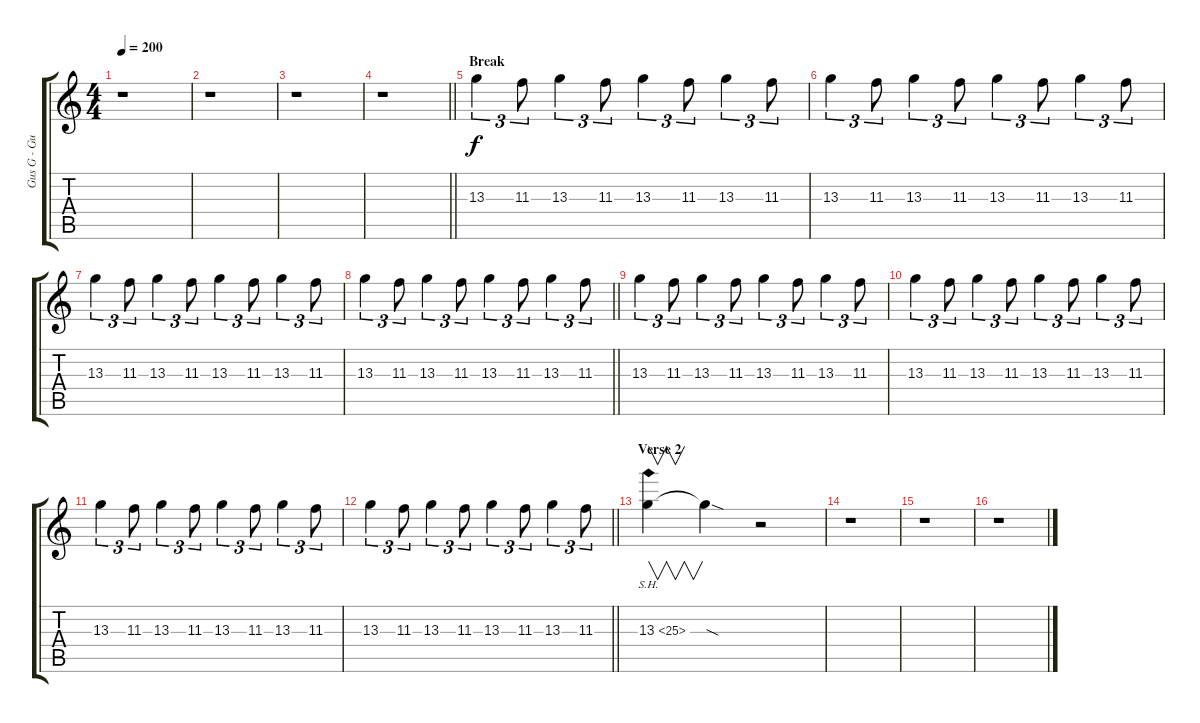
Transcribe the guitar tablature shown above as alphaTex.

\track ("Gus G - Guitars" "Gus G - Gu") {instrument distortionguitar}
\staff {score tabs}
\tuning (Eb4 Bb3 Gb3 Db3 Ab2 Eb2) {hide}
\ts (4 4)
\tempo 200
\clef g2
\ks c
r.1{dy f} |
r.1 |
r.1 |
\barLineRight lightlight
r.1 |
\section ("" "Break")
13.3.4{tu (3 2)} 11.3.8{tu (3 2)} 13.3.4{tu (3 2)} 11.3.8{tu (3 2)} 13.3.4{tu (3 2)} 11.3.8{tu (3 2)} 13.3.4{tu (3 2)} 11.3.8{tu (3 2)} |
13.3.4{tu (3 2)} 11.3.8{tu (3 2)} 13.3.4{tu (3 2)} 11.3.8{tu (3 2)} 13.3.4{tu (3 2)} 11.3.8{tu (3 2)} 13.3.4{tu (3 2)} 11.3.8{tu (3 2)} |
13.3.4{tu (3 2)} 11.3.8{tu (3 2)} 13.3.4{tu (3 2)} 11.3.8{tu (3 2)} 13.3.4{tu (3 2)} 11.3.8{tu (3 2)} 13.3.4{tu (3 2)} 11.3.8{tu (3 2)} |
\barLineRight lightlight
13.3.4{tu (3 2)} 11.3.8{tu (3 2)} 13.3.4{tu (3 2)} 11.3.8{tu (3 2)} 13.3.4{tu (3 2)} 11.3.8{tu (3 2)} 13.3.4{tu (3 2)} 11.3.8{tu (3 2)} |
13.3.4{tu (3 2)} 11.3.8{tu (3 2)} 13.3.4{tu (3 2)} 11.3.8{tu (3 2)} 13.3.4{tu (3 2)} 11.3.8{tu (3 2)} 13.3.4{tu (3 2)} 11.3.8{tu (3 2)} |
13.3.4{tu (3 2)} 11.3.8{tu (3 2)} 13.3.4{tu (3 2)} 11.3.8{tu (3 2)} 13.3.4{tu (3 2)} 11.3.8{tu (3 2)} 13.3.4{tu (3 2)} 11.3.8{tu (3 2)} |
13.3.4{tu (3 2)} 11.3.8{tu (3 2)} 13.3.4{tu (3 2)} 11.3.8{tu (3 2)} 13.3.4{tu (3 2)} 11.3.8{tu (3 2)} 13.3.4{tu (3 2)} 11.3.8{tu (3 2)} |
\barLineRight lightlight
13.3.4{tu (3 2)} 11.3.8{tu (3 2)} 13.3.4{tu (3 2)} 11.3.8{tu (3 2)} 13.3.4{tu (3 2)} 11.3.8{tu (3 2)} 13.3.4{tu (3 2)} 11.3.8{tu (3 2)} |
\section ("" "Verse 2")
13.3{sh 12}.4{v} 13.3{sod t}.4 r.2 |
r.1 |
r.1 |
r.1
